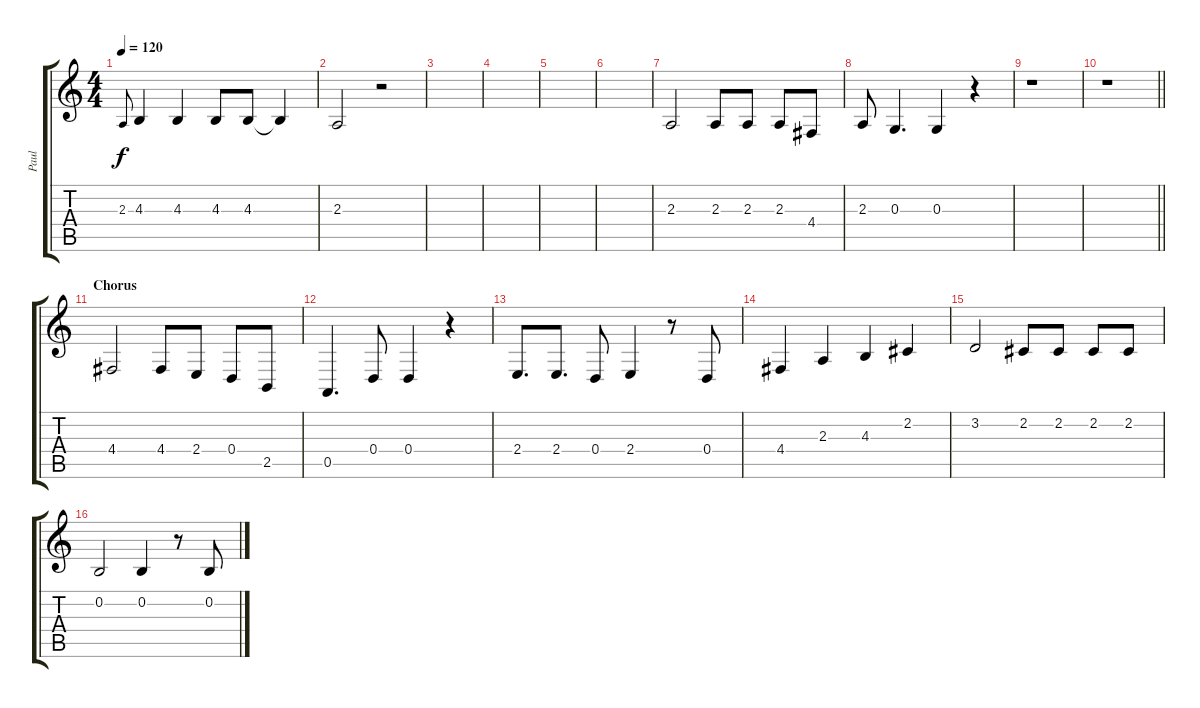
\track ("Paul" "Paul") {instrument flute}
\staff {score tabs}
\tuning (E4 B3 G3 D3 A2 E2) {hide}
\ts (4 4)
\tempo 120
\clef g2
\ks c
2.3.8{gr onbeat dy f} 4.3.4 4.3.4 4.3.8 4.3.8 4.3{t}.4 |
2.3.2 r.2 |
|
|
|
|
2.3.2 2.3.8 2.3.8 2.3.8 4.4.8 |
2.3.8 0.3.4{d} 0.3.4 r.4 |
r.1 |
\barLineRight lightlight
r.1 |
\section ("" "Chorus")
4.4.2 4.4.8 2.4.8 0.4.8 2.5.8 |
0.5.4{d} 0.4.8 0.4.4 r.4 |
2.4.8{d} 2.4.8{d} 0.4.8 2.4.4 r.8 0.4.8 |
4.4.4 2.3.4 4.3.4 2.2.4 |
3.2.2 2.2.8 2.2.8 2.2.8 2.2.8 |
0.2.2 0.2.4 r.8 0.2.8
